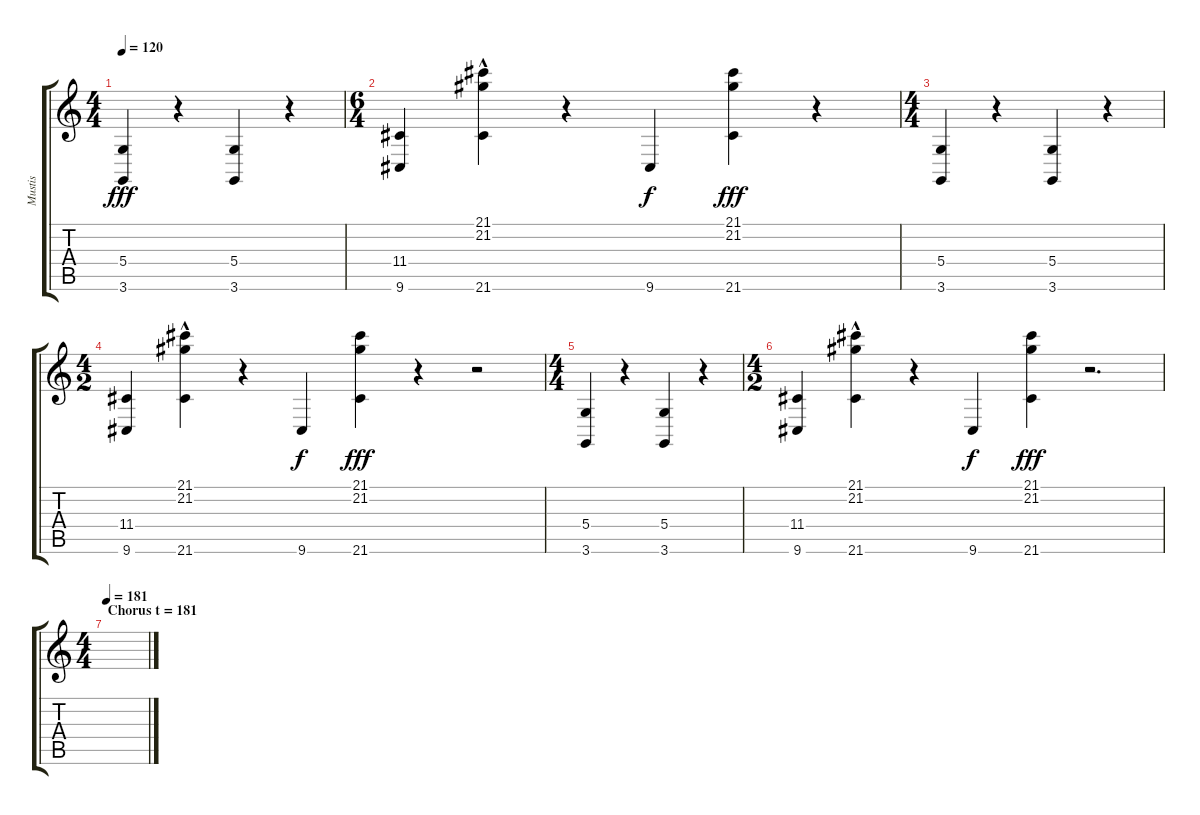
\track ("Mustis" "Mustis") {instrument cello}
\staff {score tabs}
\tuning (E4 B3 G3 D3 A2 E2) {hide}
\ts (4 4)
\tempo 120
\clef g2
\ks c
(5.4 3.6).4{dy fff} r.4 (5.4 3.6).4 r.4 |
\ts (6 4)
(11.4 9.6).4 (21.1 21.2 21.6{hac}).4 r.4 9.6.4{dy f} (21.1 21.2 21.6).4{dy fff} r.4 |
\ts (4 4)
(5.4 3.6).4 r.4 (5.4 3.6).4 r.4 |
\ts (4 2)
(11.4 9.6).4 (21.1 21.2 21.6{hac}).4 r.4 9.6.4{dy f} (21.1 21.2 21.6).4{dy fff} r.4 r.2 |
\ts (4 4)
(5.4 3.6).4 r.4 (5.4 3.6).4 r.4 |
\ts (4 2)
(11.4 9.6).4 (21.1 21.2 21.6{hac}).4 r.4 9.6.4{dy f} (21.1 21.2 21.6).4{dy fff} r.2{d} |
\ts (4 4)
\section ("" "Chorus t = 181")
\tempo 181
